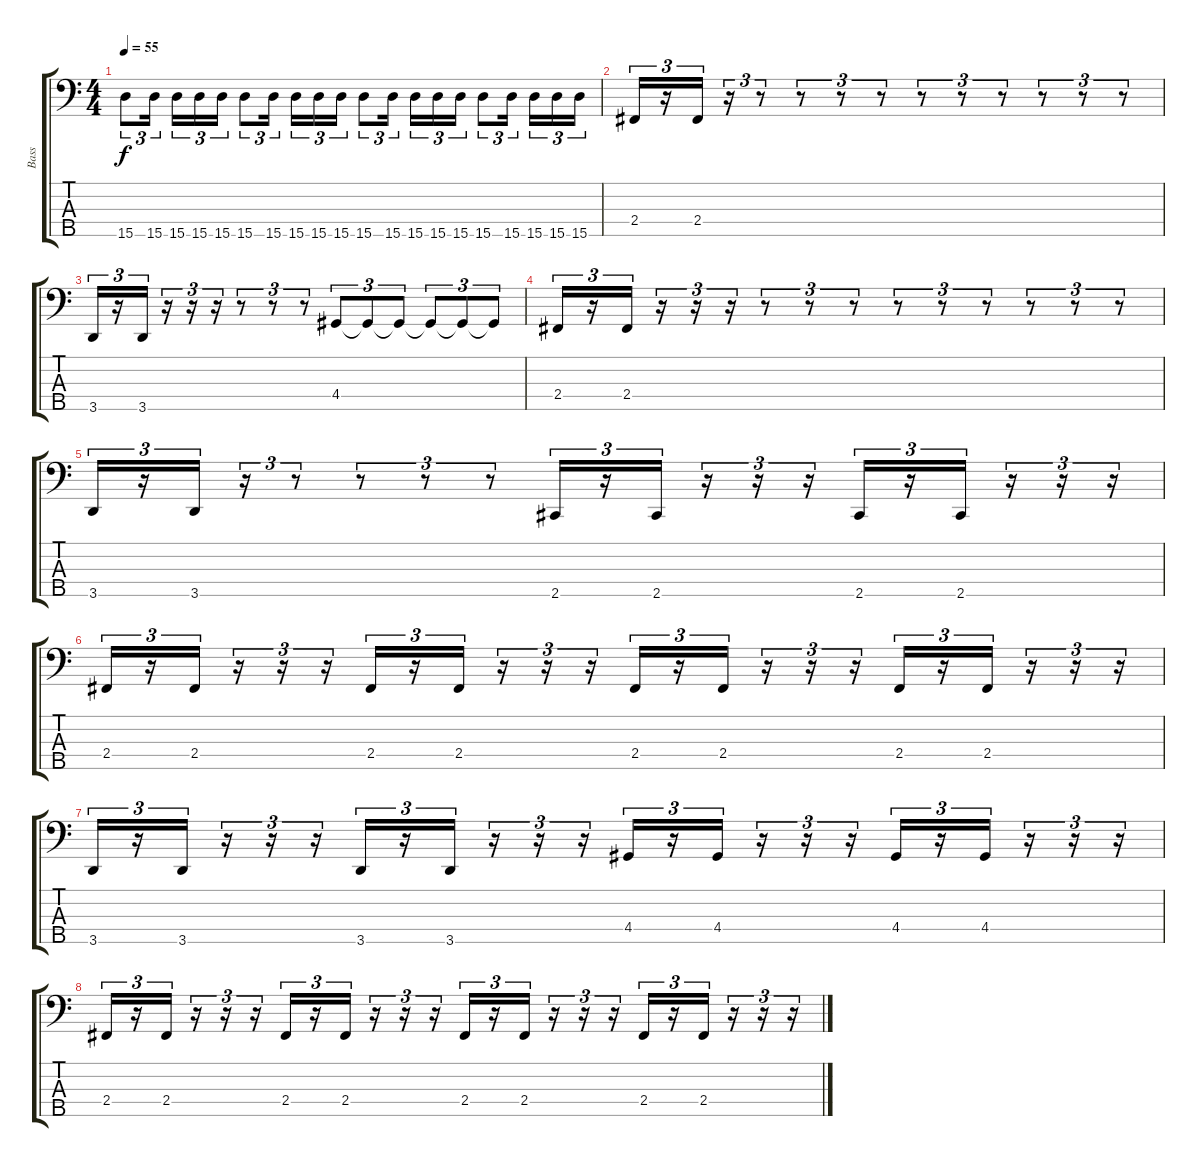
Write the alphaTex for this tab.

\track ("Bass" "Bass") {instrument electricbassfinger}
\staff {score tabs}
\tuning (G2 D2 A1 E1 B0) {hide}
\ts (4 4)
\tempo 55
\clef f4
\ks c
15.5.8{tu (3 2) dy f} 15.5.16{tu (3 2)} 15.5.16{tu (3 2)} 15.5.16{tu (3 2)} 15.5.16{tu (3 2)} 15.5.8{tu (3 2)} 15.5.16{tu (3 2)} 15.5.16{tu (3 2)} 15.5.16{tu (3 2)} 15.5.16{tu (3 2)} 15.5.8{tu (3 2)} 15.5.16{tu (3 2)} 15.5.16{tu (3 2)} 15.5.16{tu (3 2)} 15.5.16{tu (3 2)} 15.5.8{tu (3 2)} 15.5.16{tu (3 2)} 15.5.16{tu (3 2)} 15.5.16{tu (3 2)} 15.5.16{tu (3 2)} |
2.4.16{tu (3 2)} r.16{tu (3 2)} 2.4.16{tu (3 2)} r.16{tu (3 2)} r.8{tu (3 2)} r.8{tu (3 2)} r.8{tu (3 2)} r.8{tu (3 2)} r.8{tu (3 2)} r.8{tu (3 2)} r.8{tu (3 2)} r.8{tu (3 2)} r.8{tu (3 2)} r.8{tu (3 2)} |
3.5.16{tu (3 2)} r.16{tu (3 2)} 3.5.16{tu (3 2)} r.16{tu (3 2)} r.16{tu (3 2)} r.16{tu (3 2)} r.8{tu (3 2)} r.8{tu (3 2)} r.8{tu (3 2)} 4.4.8{tu (3 2)} 4.4{t}.8{tu (3 2)} 4.4{t}.8{tu (3 2)} 4.4{t}.8{tu (3 2)} 4.4{t}.8{tu (3 2)} 4.4{t}.8{tu (3 2)} |
2.4.16{tu (3 2)} r.16{tu (3 2)} 2.4.16{tu (3 2)} r.16{tu (3 2)} r.16{tu (3 2)} r.16{tu (3 2)} r.8{tu (3 2)} r.8{tu (3 2)} r.8{tu (3 2)} r.8{tu (3 2)} r.8{tu (3 2)} r.8{tu (3 2)} r.8{tu (3 2)} r.8{tu (3 2)} r.8{tu (3 2)} |
3.5.16{tu (3 2)} r.16{tu (3 2)} 3.5.16{tu (3 2)} r.16{tu (3 2)} r.8{tu (3 2)} r.8{tu (3 2)} r.8{tu (3 2)} r.8{tu (3 2)} 2.5.16{tu (3 2)} r.16{tu (3 2)} 2.5.16{tu (3 2)} r.16{tu (3 2)} r.16{tu (3 2)} r.16{tu (3 2)} 2.5.16{tu (3 2)} r.16{tu (3 2)} 2.5.16{tu (3 2)} r.16{tu (3 2)} r.16{tu (3 2)} r.16{tu (3 2)} |
2.4.16{tu (3 2)} r.16{tu (3 2)} 2.4.16{tu (3 2)} r.16{tu (3 2)} r.16{tu (3 2)} r.16{tu (3 2)} 2.4.16{tu (3 2)} r.16{tu (3 2)} 2.4.16{tu (3 2)} r.16{tu (3 2)} r.16{tu (3 2)} r.16{tu (3 2)} 2.4.16{tu (3 2)} r.16{tu (3 2)} 2.4.16{tu (3 2)} r.16{tu (3 2)} r.16{tu (3 2)} r.16{tu (3 2)} 2.4.16{tu (3 2)} r.16{tu (3 2)} 2.4.16{tu (3 2)} r.16{tu (3 2)} r.16{tu (3 2)} r.16{tu (3 2)} |
3.5.16{tu (3 2)} r.16{tu (3 2)} 3.5.16{tu (3 2)} r.16{tu (3 2)} r.16{tu (3 2)} r.16{tu (3 2)} 3.5.16{tu (3 2)} r.16{tu (3 2)} 3.5.16{tu (3 2)} r.16{tu (3 2)} r.16{tu (3 2)} r.16{tu (3 2)} 4.4.16{tu (3 2)} r.16{tu (3 2)} 4.4.16{tu (3 2)} r.16{tu (3 2)} r.16{tu (3 2)} r.16{tu (3 2)} 4.4.16{tu (3 2)} r.16{tu (3 2)} 4.4.16{tu (3 2)} r.16{tu (3 2)} r.16{tu (3 2)} r.16{tu (3 2)} |
2.4.16{tu (3 2)} r.16{tu (3 2)} 2.4.16{tu (3 2)} r.16{tu (3 2)} r.16{tu (3 2)} r.16{tu (3 2)} 2.4.16{tu (3 2)} r.16{tu (3 2)} 2.4.16{tu (3 2)} r.16{tu (3 2)} r.16{tu (3 2)} r.16{tu (3 2)} 2.4.16{tu (3 2)} r.16{tu (3 2)} 2.4.16{tu (3 2)} r.16{tu (3 2)} r.16{tu (3 2)} r.16{tu (3 2)} 2.4.16{tu (3 2)} r.16{tu (3 2)} 2.4.16{tu (3 2)} r.16{tu (3 2)} r.16{tu (3 2)} r.16{tu (3 2)}
